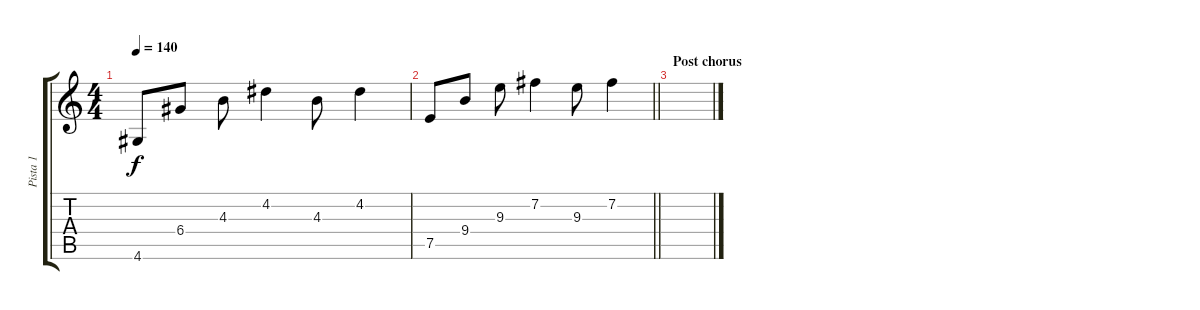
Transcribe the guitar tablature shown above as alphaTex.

\track ("Pista 1" "Pista 1") {instrument electricguitarjazz}
\staff {score tabs}
\tuning (E4 B3 G3 D3 A2 E2) {hide}
\ts (4 4)
\tempo 140
\clef g2
\ks c
4.6.8{dy f} 6.4.8 4.3.8 4.2.4 4.3.8 4.2.4 |
\barLineRight lightlight
7.5.8 9.4.8 9.3.8 7.2.4 9.3.8 7.2.4 |
\section ("" "Post chorus")
